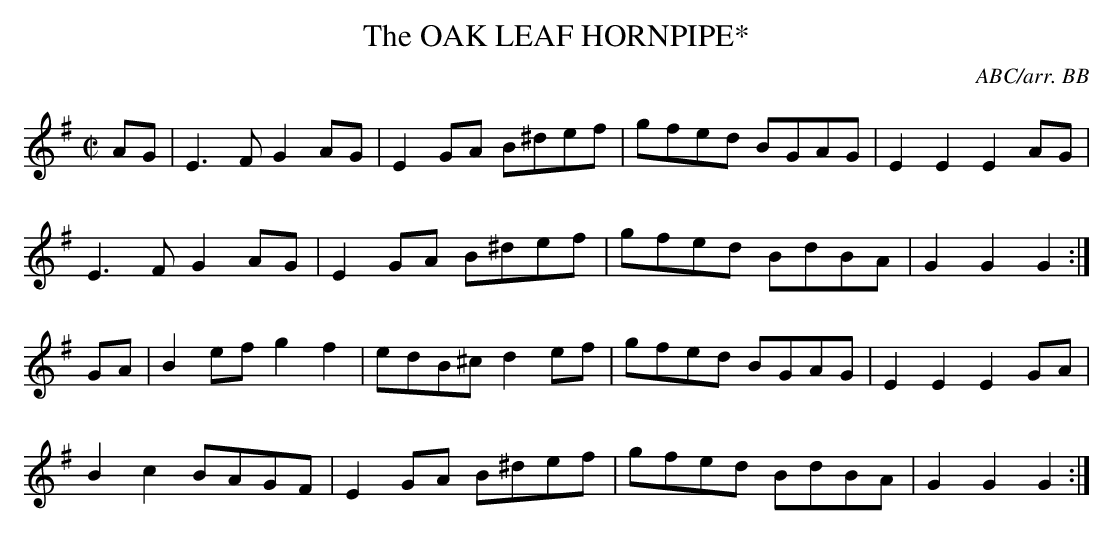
X:1
T:OAK LEAF HORNPIPE*, The
C:ABC/arr. BB
M:C| % source 2/4
L:1/4
K:G
A/G/|E>F GA/G/|EG/A/ B/^d/e/f/|g/f/e/d/ B/G/A/G/|EE EA/G/|
E>F GA/G/|EG/A/ B/^d/e/f/|g/f/e/d/ B/d/B/A/|GG G :|
G/A/|Be/f/ gf|e/d/B/^c/ de/f/|g/f/e/d/ B/G/A/G/|EE EG/A/|
Bc B/A/G/F/|EG/A/ B/^d/e/f/|g/f/e/d/ B/d/B/A/|GG G :|
